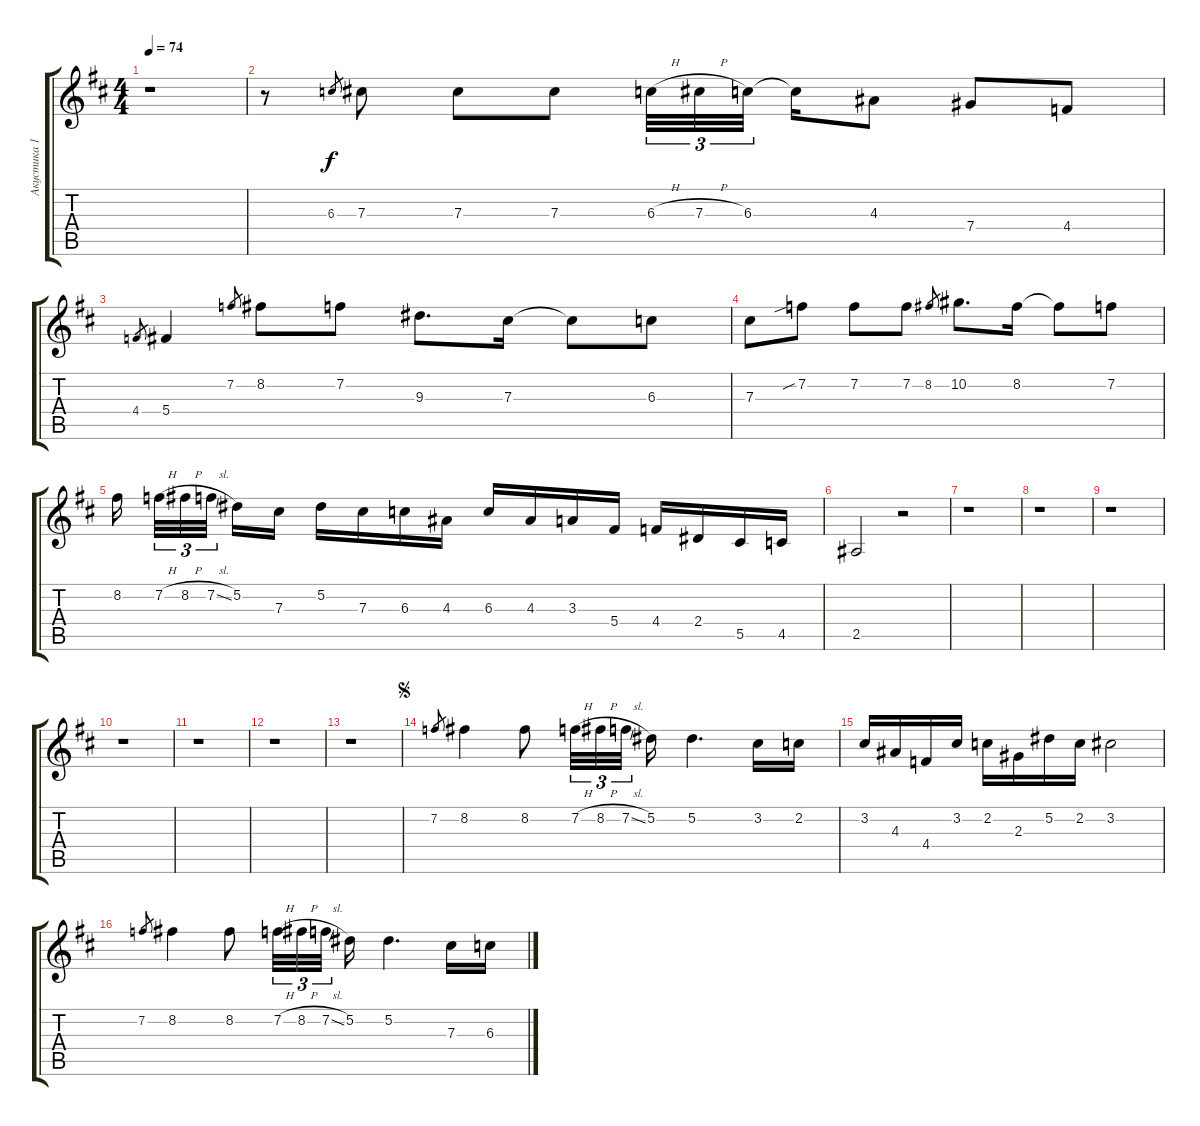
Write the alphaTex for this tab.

\track ("Акустика 1" "Акустика 1") {instrument acousticguitarsteel}
\staff {score tabs}
\tuning (Eb4 Bb3 Gb3 Db3 Ab2 Eb2) {hide}
\ts (4 4)
\tempo 74
\clef g2
\ks d
r.1{dy f instrument acousticguitarsteel} |
r.8 6.3.8{gr} 7.3.8 7.3.8 7.3.8 6.3{h}.32{tu (3 2)} 7.3{h}.32{tu (3 2)} 6.3.32{tu (3 2) beam splitsecondary} 6.3{t}.16 4.3.8 7.4.8 4.4.8 |
4.4.8{gr} 5.4.4 7.2.8{gr} 8.2.8 7.2.8 9.3.8{d} 7.3.16 7.3{t}.8 6.3.8 |
7.3.8 7.2{sib}.8 7.2.8 7.2.8 8.2.8{gr} 10.2.8{d} 8.2.16 8.2{t}.8 7.2.8 |
8.2.16{beam splitsecondary} 7.2{h}.32{tu (3 2)} 8.2{h}.32{tu (3 2)} 7.2{sl}.32{tu (3 2) beam splitsecondary} 5.2.16 7.3.16 5.2.16 7.3.16 6.3.16 4.3.16 6.3.16 4.3.16 3.3.16 5.4.16 4.4.16 2.4.16 5.5.16 4.5.16 |
2.5.2 r.2 |
r.1 |
r.1 |
r.1 |
r.1 |
r.1 |
r.1 |
r.1 |
\jump segno
7.2.8{gr} 8.2.4 8.2.8 7.2{h}.32{tu (3 2)} 8.2{h}.32{tu (3 2)} 7.2{sl}.32{tu (3 2) beam splitsecondary} 5.2.16 5.2.4{d} 3.2.16 2.2.16 |
3.2.16 4.3.16 4.4.16 3.2.16 2.2.16 2.3.16 5.2.16 2.2.16 3.2.2 |
7.2.8{gr} 8.2.4 8.2.8 7.2{h}.32{tu (3 2)} 8.2{h}.32{tu (3 2)} 7.2{sl}.32{tu (3 2) beam splitsecondary} 5.2.16 5.2.4{d} 7.3.16 6.3.16
